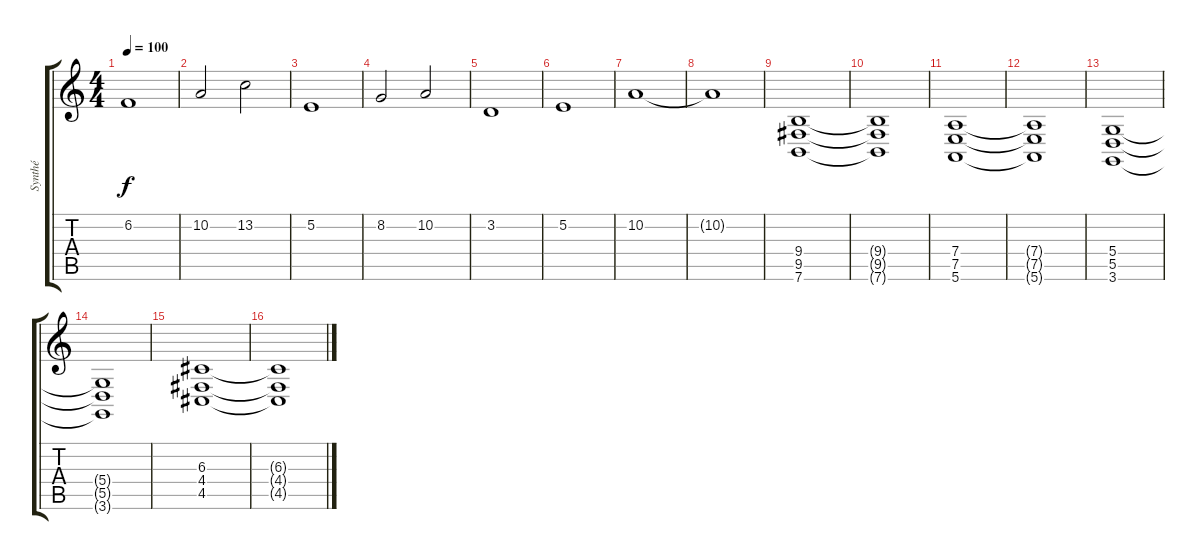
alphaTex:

\track ("Synthé" "Synthé") {instrument cello}
\staff {score tabs}
\tuning (E4 B3 G3 D3 A2 E2) {hide}
\ts (4 4)
\tempo 100
\clef g2
\ks c
6.2.1{dy f} |
10.2.2 13.2.2 |
5.2.1 |
8.2.2 10.2.2 |
3.2.1 |
5.2.1 |
10.2.1 |
10.2{t}.1 |
(9.4 9.5 7.6).1{instrument stringensemble1} |
(9.4{t} 9.5{t} 7.6{t}).1 |
(7.4 7.5 5.6).1 |
(7.4{t} 7.5{t} 5.6{t}).1 |
(5.4 5.5 3.6).1 |
(5.4{t} 5.5{t} 3.6{t}).1 |
(6.3 4.4 4.5).1 |
(6.3{t} 4.4{t} 4.5{t}).1
